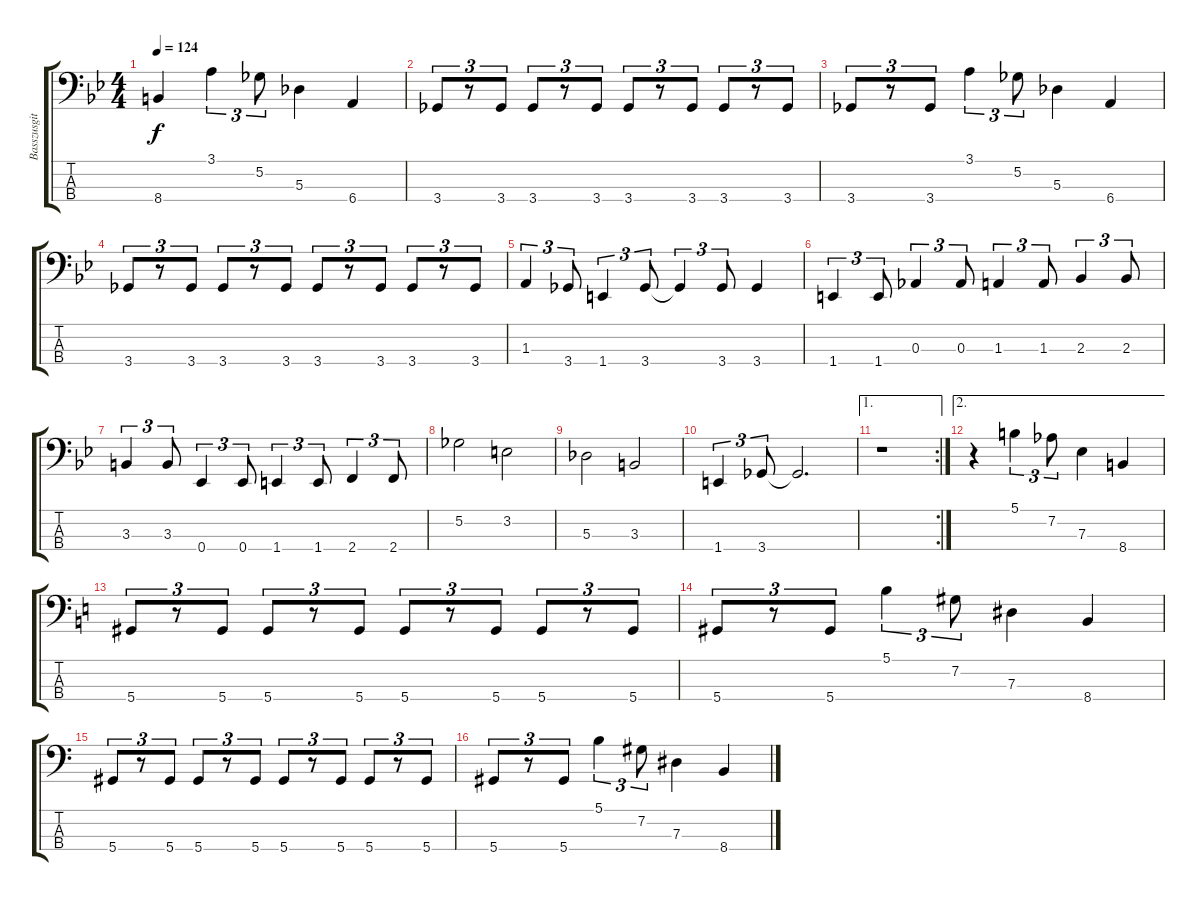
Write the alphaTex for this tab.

\track ("Basszusgitár (Yngwie Malmsteen)" "Basszusgit") {instrument electricbassfinger}
\staff {score tabs}
\tuning (Gb2 Db2 Ab1 Eb1) {hide}
\ts (4 4)
\tempo 124
\clef f4
\ks bb
8.4.4{dy f} 3.1.4{tu (3 2)} 5.2.8{tu (3 2)} 5.3.4 6.4.4 |
3.4.8{tu (3 2)} r.8{tu (3 2)} 3.4.8{tu (3 2)} 3.4.8{tu (3 2)} r.8{tu (3 2)} 3.4.8{tu (3 2)} 3.4.8{tu (3 2)} r.8{tu (3 2)} 3.4.8{tu (3 2)} 3.4.8{tu (3 2)} r.8{tu (3 2)} 3.4.8{tu (3 2)} |
3.4.8{tu (3 2)} r.8{tu (3 2)} 3.4.8{tu (3 2)} 3.1.4{tu (3 2)} 5.2.8{tu (3 2)} 5.3.4 6.4.4 |
3.4.8{tu (3 2)} r.8{tu (3 2)} 3.4.8{tu (3 2)} 3.4.8{tu (3 2)} r.8{tu (3 2)} 3.4.8{tu (3 2)} 3.4.8{tu (3 2)} r.8{tu (3 2)} 3.4.8{tu (3 2)} 3.4.8{tu (3 2)} r.8{tu (3 2)} 3.4.8{tu (3 2)} |
1.3.4{tu (3 2)} 3.4.8{tu (3 2)} 1.4.4{tu (3 2)} 3.4.8{tu (3 2)} 3.4{t}.4{tu (3 2)} 3.4.8{tu (3 2)} 3.4.4 |
1.4.4{tu (3 2)} 1.4.8{tu (3 2)} 0.3.4{tu (3 2)} 0.3.8{tu (3 2)} 1.3.4{tu (3 2)} 1.3.8{tu (3 2)} 2.3.4{tu (3 2)} 2.3.8{tu (3 2)} |
3.3.4{tu (3 2)} 3.3.8{tu (3 2)} 0.4.4{tu (3 2)} 0.4.8{tu (3 2)} 1.4.4{tu (3 2)} 1.4.8{tu (3 2)} 2.4.4{tu (3 2)} 2.4.8{tu (3 2)} |
5.2.2 3.2.2 |
5.3.2 3.3.2 |
1.4.4{tu (3 2)} 3.4.8{tu (3 2)} 3.4{t}.2{d} |
\ae 1
\rc 2
r.1 |
\ae 2
r.4 5.1.4{tu (3 2)} 7.2.8{tu (3 2)} 7.3.4 8.4.4 |
\ks c
5.4.8{tu (3 2)} r.8{tu (3 2)} 5.4.8{tu (3 2)} 5.4.8{tu (3 2)} r.8{tu (3 2)} 5.4.8{tu (3 2)} 5.4.8{tu (3 2)} r.8{tu (3 2)} 5.4.8{tu (3 2)} 5.4.8{tu (3 2)} r.8{tu (3 2)} 5.4.8{tu (3 2)} |
5.4.8{tu (3 2)} r.8{tu (3 2)} 5.4.8{tu (3 2)} 5.1.4{tu (3 2)} 7.2.8{tu (3 2)} 7.3.4 8.4.4 |
5.4.8{tu (3 2)} r.8{tu (3 2)} 5.4.8{tu (3 2)} 5.4.8{tu (3 2)} r.8{tu (3 2)} 5.4.8{tu (3 2)} 5.4.8{tu (3 2)} r.8{tu (3 2)} 5.4.8{tu (3 2)} 5.4.8{tu (3 2)} r.8{tu (3 2)} 5.4.8{tu (3 2)} |
5.4.8{tu (3 2)} r.8{tu (3 2)} 5.4.8{tu (3 2)} 5.1.4{tu (3 2)} 7.2.8{tu (3 2)} 7.3.4 8.4.4
